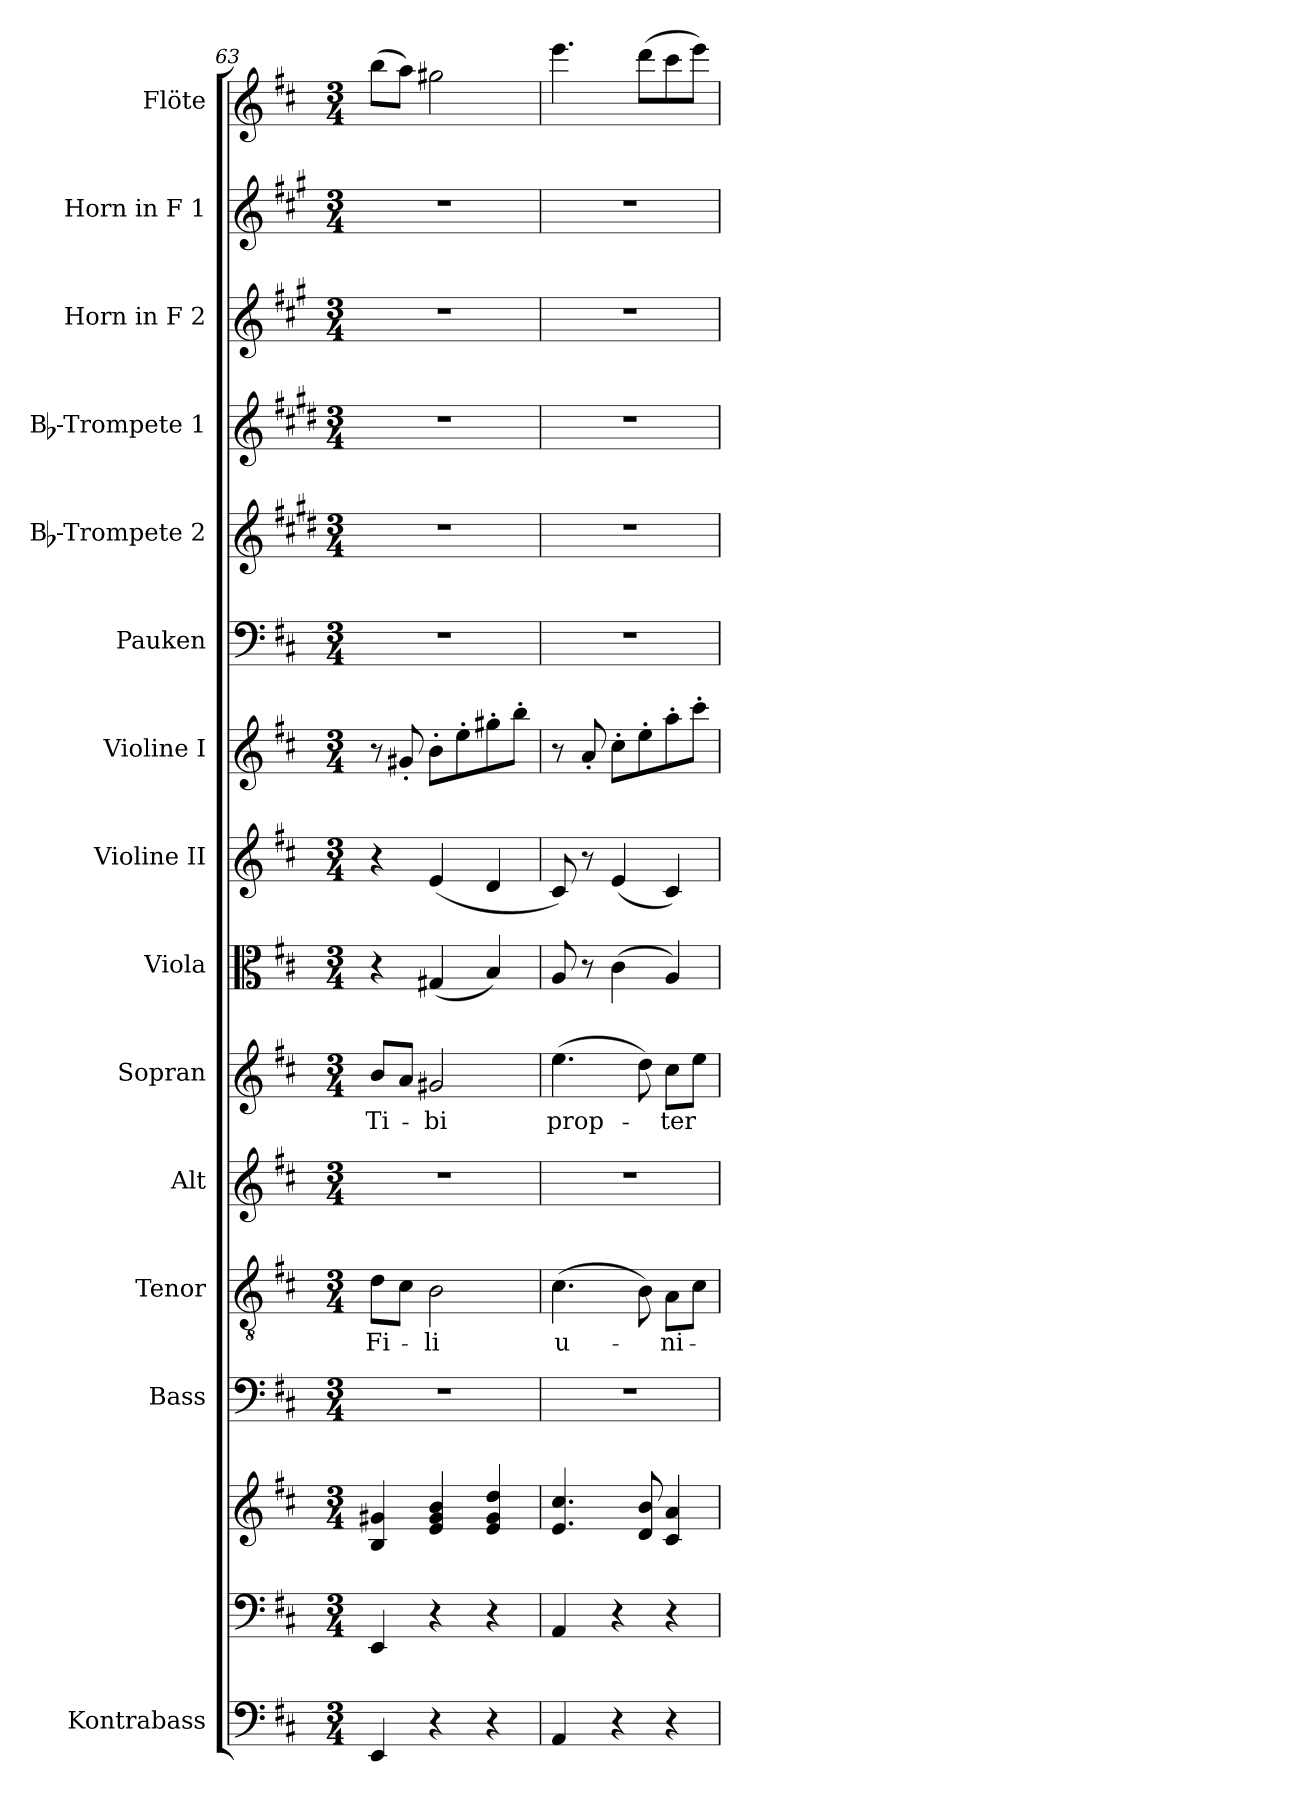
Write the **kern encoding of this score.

**kern	**kern	**kern	**kern	**kern	**text	**kern	**kern	**text	**kern	**kern	**kern	**kern	**kern	**kern	**kern	**kern	**kern
*part15	*part14	*part14	*part13	*part12	*part12	*part11	*part10	*part10	*part9	*part8	*part7	*part6	*part5	*part4	*part3	*part2	*part1
*staff16	*staff15	*staff14	*staff13	*staff12	*staff12	*staff11	*staff10	*staff10	*staff9	*staff8	*staff7	*staff6	*staff5	*staff4	*staff3	*staff2	*staff1
*I"Kontrabass	*	*	*I"Bass	*I"Tenor	*	*I"Alt	*I"Sopran	*	*I"Viola	*I"Violine II	*I"Violine I	*I"Pauken	*I"Bb-Trompete 2	*I"Bb-Trompete 1	*I"Horn in F 2	*I"Horn in F 1	*I"Flöte
*I'Kb.	*	*	*I'B.	*I'T.	*	*I'A.	*I'S.	*	*I'Vla.	*I'Vl. II	*I'Vl. I	*I'Pk.	*I'Bb Trp. 2	*I'Bb Trp. 1	*	*	*I'Fl.
*clefF4	*clefF4	*clefG2	*clefF4	*clefGv2	*	*clefG2	*clefG2	*	*clefC3	*clefG2	*clefG2	*clefF4	*clefG2	*clefG2	*clefG2	*clefG2	*clefG2
*ITrd7c12	*	*	*	*	*	*	*	*	*	*	*	*	*ITrd1c2	*ITrd1c2	*ITrd4c7	*ITrd4c7	*
*k[f#c#]	*k[f#c#]	*k[f#c#]	*k[f#c#]	*k[f#c#]	*	*k[f#c#]	*k[f#c#]	*	*k[f#c#]	*k[f#c#]	*k[f#c#]	*k[f#c#]	*k[f#c#]	*k[f#c#]	*k[f#c#]	*k[f#c#]	*k[f#c#]
*D:	*D:	*D:	*D:	*D:	*	*D:	*D:	*	*D:	*D:	*D:	*D:	*D:	*D:	*D:	*D:	*D:
*M3/4	*M3/4	*M3/4	*M3/4	*M3/4	*	*M3/4	*M3/4	*	*M3/4	*M3/4	*M3/4	*M3/4	*M3/4	*M3/4	*M3/4	*M3/4	*M3/4
=63	=63	=63	=63	=63	=63	=63	=63	=63	=63	=63	=63	=63	=63	=63	=63	=63	=63
!	!	!	!	!	!LO:LY:b	!	!	!LO:LY:b	!	!	!	!	!	!	!	!	!
4EEE/	4EE/	4B/ 4g#X/	2.r	8d\L	Fi-	2.r	8b/L	Ti-	4r	4r	8r	2.r	2.r	2.r	2.r	2.r	(>8bb\L
.	.	.	.	8c#\J	.	.	8a/J	.	.	.	8g#X'</	.	.	.	.	.	8aa\J)
!	!	!	!	!	!LO:LY:b	!	!	!LO:LY:b	!	!	!	!	!	!	!	!	!
4r	4r	4e/ 4g#/ 4b/	.	2B\	-li	.	2g#X/	-bi	(<4G#X/	(<4e/	8b'>\L	.	.	.	.	.	2gg#X\
.	.	.	.	.	.	.	.	.	.	.	8ee'>\	.	.	.	.	.	.
4r	4r	4e/ 4g#/ 4dd/	.	.	.	.	.	.	4B/)	4d/	8gg#X'>\	.	.	.	.	.	.
.	.	.	.	.	.	.	.	.	.	.	8bb'>\J	.	.	.	.	.	.
=64	=64	=64	=64	=64	=64	=64	=64	=64	=64	=64	=64	=64	=64	=64	=64	=64	=64
!	!	!	!	!	!LO:LY:b	!	!	!LO:LY:b	!	!	!	!	!	!	!	!	!
4AAA/	4AA/	4.e/ 4.cc#/	2.r	(>4.c#\	u-	2.r	(>4.ee\	prop-	8A/	8c#/)	8r	2.r	2.r	2.r	2.r	2.r	4.eee\
.	.	.	.	.	.	.	.	.	8r	8r	8a'</	.	.	.	.	.	.
4r	4r	.	.	.	.	.	.	.	(>4c#\	(<4e/	8cc#'>\L	.	.	.	.	.	.
.	.	8d/ 8b/	.	8B\)	.	.	8dd\)	.	.	.	8ee'>\	.	.	.	.	.	(>8ddd\L
!	!	!	!	!	!LO:LY:b	!	!	!LO:LY:b	!	!	!	!	!	!	!	!	!
4r	4r	4c#/ 4a/	.	8A\L	-ni-	.	8cc#\L	-ter	4A/)	4c#/)	8aa'>\	.	.	.	.	.	8ccc#\
.	.	.	.	8c#\J	.	.	8ee\J	.	.	.	8ccc#'>\J	.	.	.	.	.	8eee\J)
=	=	=	=	=	=	=	=	=	=	=	=	=	=	=	=	=	=
*-	*-	*-	*-	*-	*-	*-	*-	*-	*-	*-	*-	*-	*-	*-	*-	*-	*-
